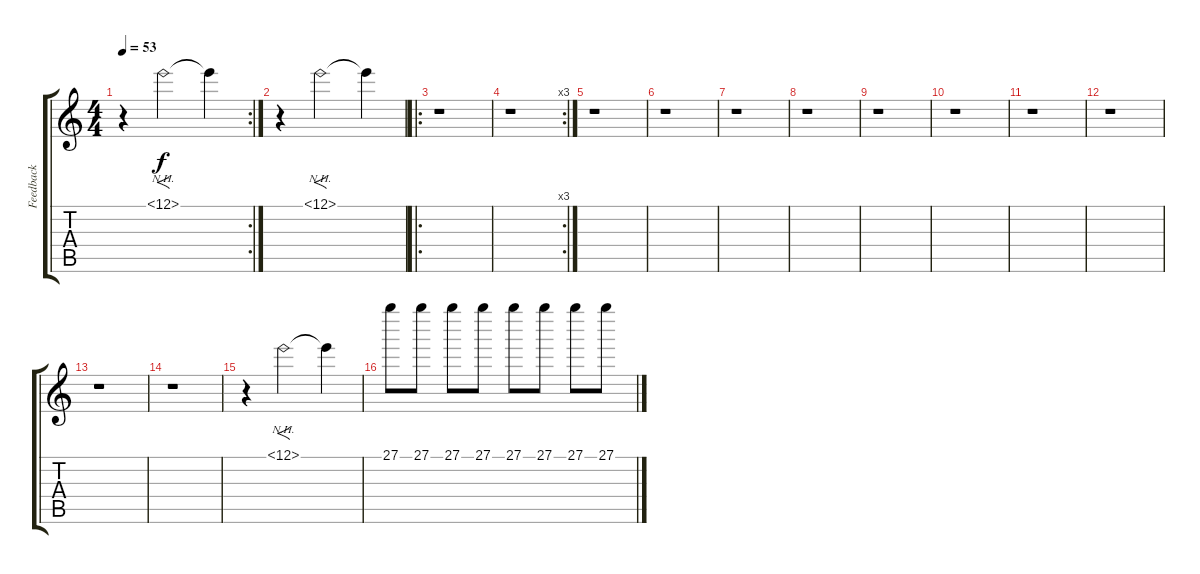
\track ("Feedback" "Feedback") {instrument distortionguitar}
\staff {score tabs}
\tuning (E4 B3 G3 D3 A2 E2) {hide}
\rc 2
\ts (4 4)
\tempo 53
\clef g2
\ks c
r.4{dy f} 12.1{nh}.2{f} 12.1{t}.4 |
r.4 12.1{nh}.2{f} 12.1{t}.4 |
\ro
r.1 |
\rc 3
r.1 |
r.1 |
r.1 |
r.1 |
r.1 |
r.1 |
r.1 |
r.1 |
r.1 |
r.1 |
r.1 |
r.4 12.1{nh}.2{f} 12.1{t}.4 |
27.1.8 27.1.8 27.1.8 27.1.8 27.1.8 27.1.8 27.1.8 27.1.8
